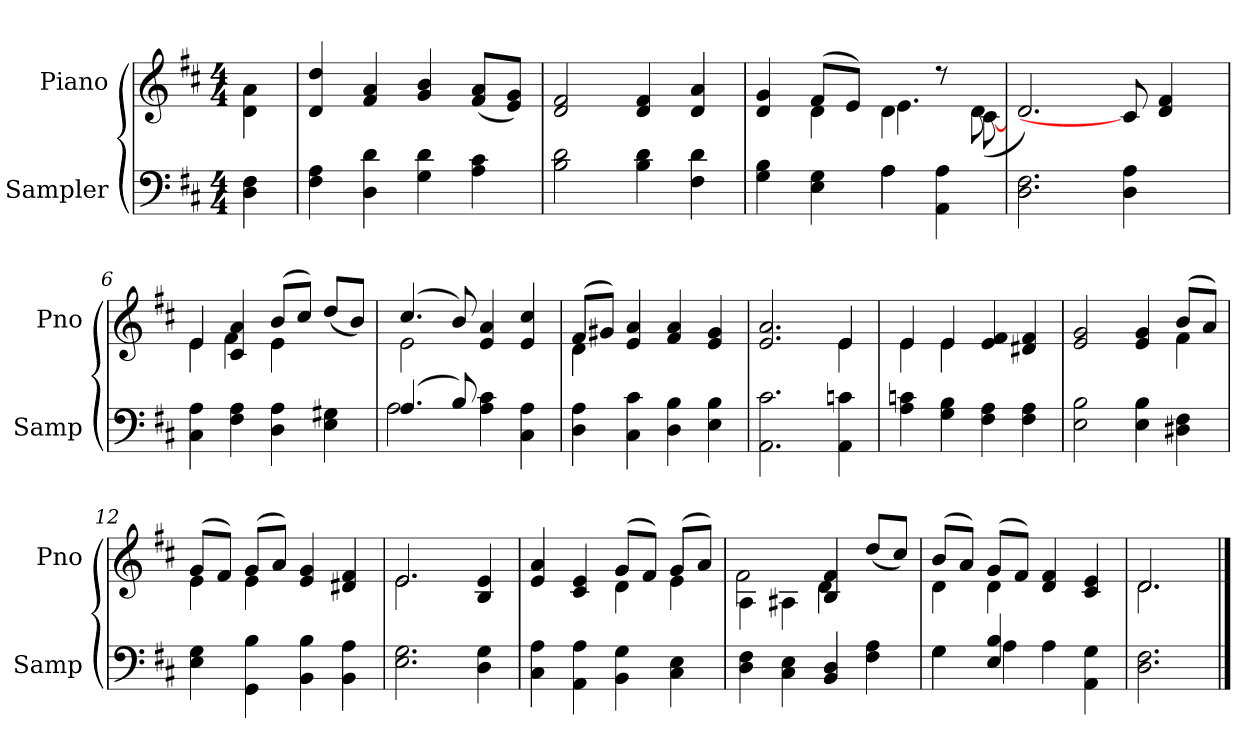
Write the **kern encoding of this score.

**kern	**kern
*part2	*part1
*staff2	*staff1
*I"Sampler	*I"Piano
*I'Samp	*I'Pno
*clefF4	*clefG2
*k[f#c#]	*k[f#c#]
*D:	*D:
*M4/4	*M4/4
=1	=1
4D 4F#	4d\ 4a\
=2	=2
4F# 4A	4d 4dd
4D 4d	4f# 4a
4G 4d	4g 4b
4A 4c#	(8f#/ 8a/L
.	8e/ 8g/J)
=3	=3
2B 2d	2d 2f#
4B 4d	4d 4f#
4F# 4d	4d 4a
=4	=4
*^	*^
4G 4B	2ryy	4d 4g	4ryy
4E 4G	.	(8f#/L	4d
.	.	8e/J)	.
4A\	4A	4d\	4.e
4AA 4A	4ryy	8r	.
.	.	8d\	([8c#
*v	*v	*	*
*	*v	*v
=5	=5
2.D 2.F#	2.d)
4D 4A	8c#]
.	4d 4f#
8ryy	.
=6	=6
*	*^
4C# 4A	4e/	4e
4F# 4A	4c# 4a	4f#
4D 4A	(8b/L	4e
.	8cc#/J)	.
4E 4G#X	(8dd/L	4ryy
.	8b/J)	.
=7	=7	=7
*^	*	*
(4.A/	2A	(4.cc#/	2e
8B)	.	8b)	.
4A 4c#	2ryy	4e 4a	2ryy
4C# 4A	.	4e 4cc#	.
*v	*v	*	*
=8	=8	=8
4D 4A	(8f#/L	4d
.	8g#X/J)	.
4C# 4c#	4e 4a	2.ryy
4D 4B	4f# 4a	.
4E 4B	4e 4g#	.
=9	=9	=9
2.AA 2.c#	2.e 2.a	2.ryy
4AA 4cn	4e/	4e
=10	=10	=10
4A 4cn	4e/	4e
4G 4B	4e/	4e
4F# 4A	4e 4f#	2ryy
4F# 4A	4d#X 4f#	.
=11	=11	=11
2E 2B	2e 2g	2.ryy
4E 4B	4e 4g	.
4D#X 4F#	(8b/L	4f#
.	8a/J)	.
=12	=12	=12
4E 4G	(8g/L	4e
.	8f#/J)	.
4GG 4B	(8g/L	4e
.	8a/J)	.
4BB 4B	4e 4g	2ryy
4BB 4A	4d#X 4f#	.
=13	=13	=13
2.E 2.G	2.e/	2.e
4D 4G	4B 4e	4ryy
=14	=14	=14
4C# 4A	4e 4a	2ryy
4AA 4A	4c# 4e	.
4BB 4G	(8g/L	4d
.	8f#/J)	.
4C# 4E	(8g/L	4e
.	8a/J)	.
=15	=15	=15
4D 4F#	4A\	2f#
4C# 4E	4A#X\	.
4BB 4D	4B 4f#	4d
4F# 4A	(8dd/L	4ryy
.	8cc#/J)	.
=16	=16	=16
*^	*	*
4G\	4G	(8b/L	4d
.	.	8a/J)	.
4E 4B	4A	(8g/L	4d
.	.	8f#/J)	.
4A\	2ryy	4d 4f#	2ryy
4AA 4G	.	4c# 4e	.
*v	*v	*	*
=17	=17	=17
2.D 2.F#	2.d/	2.d
*	*v	*v
==	==
*-	*-
